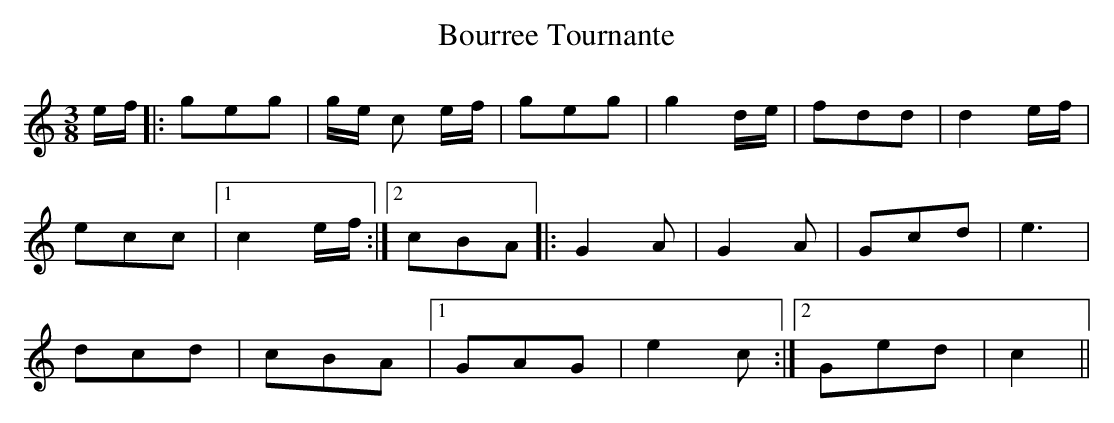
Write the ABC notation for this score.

X:1
T:Bourree Tournante
L:1/8
M:3/8
K:C major
e/f/ |: geg | g/e/ c e/f/ | geg | g2 d/e/ | fdd | d2 e/f/ |
ecc |1 c2 e/f/ :|2 cBA |: G2A | G2A | Gcd | e3 |
dcd | cBA |1 GAG | e2c :|2 Ged | c2 ||
